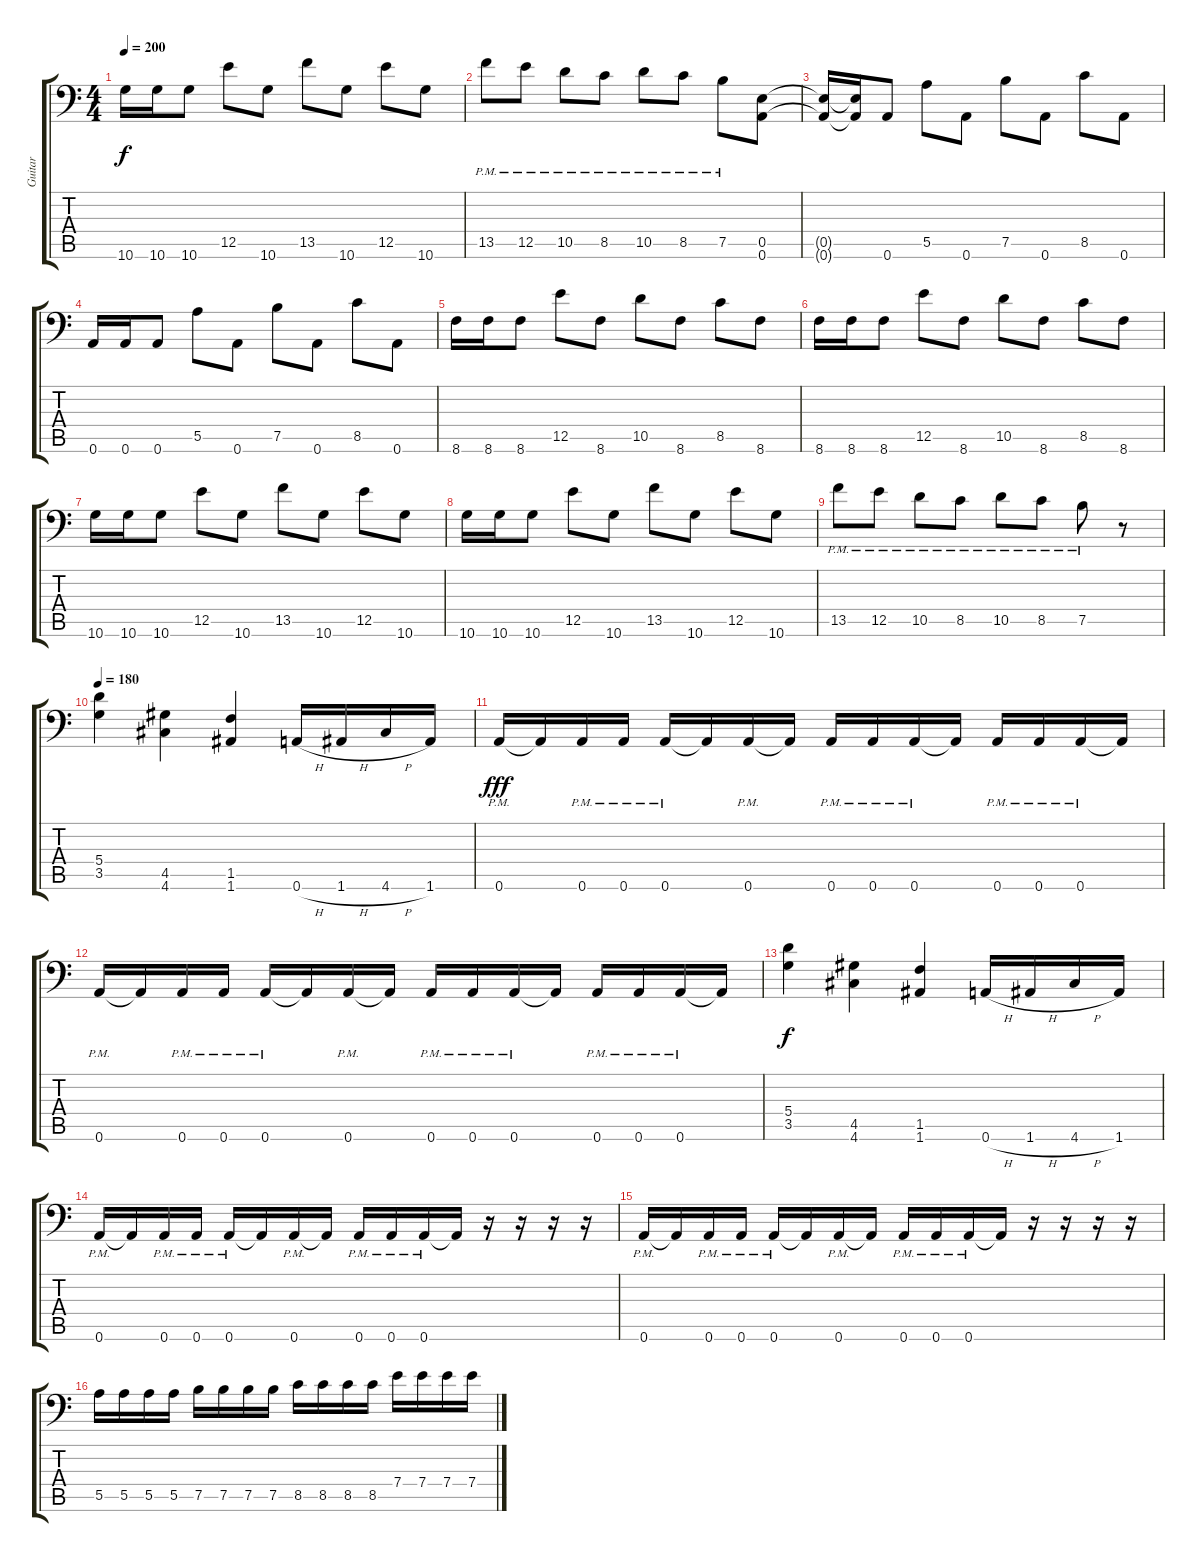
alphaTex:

\track ("Guitar" "Guitar") {instrument distortionguitar}
\staff {score tabs}
\tuning (B3 Gb3 D3 A2 E2 A1) {hide}
\ts (4 4)
\tempo 200
\clef f4
\ks c
10.6.16{dy f} 10.6.16 10.6.8 12.5.8 10.6.8 13.5.8 10.6.8 12.5.8 10.6.8 |
13.5{pm}.8 12.5{pm}.8 10.5{pm}.8 8.5{pm}.8 10.5{pm}.8 8.5{pm}.8 7.5{pm}.8 (0.5 0.6).8 |
(0.5{t} 0.6{t}).16 (0.5{t} 0.6{t}).16 0.6.8 5.5.8 0.6.8 7.5.8 0.6.8 8.5.8 0.6.8 |
0.6.16 0.6.16 0.6.8 5.5.8 0.6.8 7.5.8 0.6.8 8.5.8 0.6.8 |
8.6.16 8.6.16 8.6.8 12.5.8 8.6.8 10.5.8 8.6.8 8.5.8 8.6.8 |
8.6.16 8.6.16 8.6.8 12.5.8 8.6.8 10.5.8 8.6.8 8.5.8 8.6.8 |
10.6.16 10.6.16 10.6.8 12.5.8 10.6.8 13.5.8 10.6.8 12.5.8 10.6.8 |
10.6.16 10.6.16 10.6.8 12.5.8 10.6.8 13.5.8 10.6.8 12.5.8 10.6.8 |
13.5{pm}.8 12.5{pm}.8 10.5{pm}.8 8.5{pm}.8 10.5{pm}.8 8.5{pm}.8 7.5{pm}.8 r.8 |
\tempo 180
(5.4 3.5).4 (4.5 4.6).4 (1.5 1.6).4 0.6{h}.16 1.6{h}.16 4.6{h}.16 1.6.16 |
0.6{pm}.16{dy fff} 0.6{t}.16 0.6{pm}.16 0.6{pm}.16 0.6{pm}.16 0.6{t}.16 0.6{pm}.16 0.6{t}.16 0.6{pm}.16 0.6{pm}.16 0.6{pm}.16 0.6{t}.16 0.6{pm}.16 0.6{pm}.16 0.6{pm}.16 0.6{t}.16 |
0.6{pm}.16 0.6{t}.16 0.6{pm}.16 0.6{pm}.16 0.6{pm}.16 0.6{t}.16 0.6{pm}.16 0.6{t}.16 0.6{pm}.16 0.6{pm}.16 0.6{pm}.16 0.6{t}.16 0.6{pm}.16 0.6{pm}.16 0.6{pm}.16 0.6{t}.16 |
(5.4 3.5).4{dy f} (4.5 4.6).4 (1.5 1.6).4 0.6{h}.16 1.6{h}.16 4.6{h}.16 1.6.16 |
0.6{pm}.16 0.6{t}.16 0.6{pm}.16 0.6{pm}.16 0.6{pm}.16 0.6{t}.16 0.6{pm}.16 0.6{t}.16 0.6{pm}.16 0.6{pm}.16 0.6{pm}.16 0.6{t}.16 r.16 r.16 r.16 r.16 |
0.6{pm}.16 0.6{t}.16 0.6{pm}.16 0.6{pm}.16 0.6{pm}.16 0.6{t}.16 0.6{pm}.16 0.6{t}.16 0.6{pm}.16 0.6{pm}.16 0.6{pm}.16 0.6{t}.16 r.16 r.16 r.16 r.16 |
5.5.16 5.5.16 5.5.16 5.5.16 7.5.16 7.5.16 7.5.16 7.5.16 8.5.16 8.5.16 8.5.16 8.5.16 7.4.16 7.4.16 7.4.16 7.4.16
